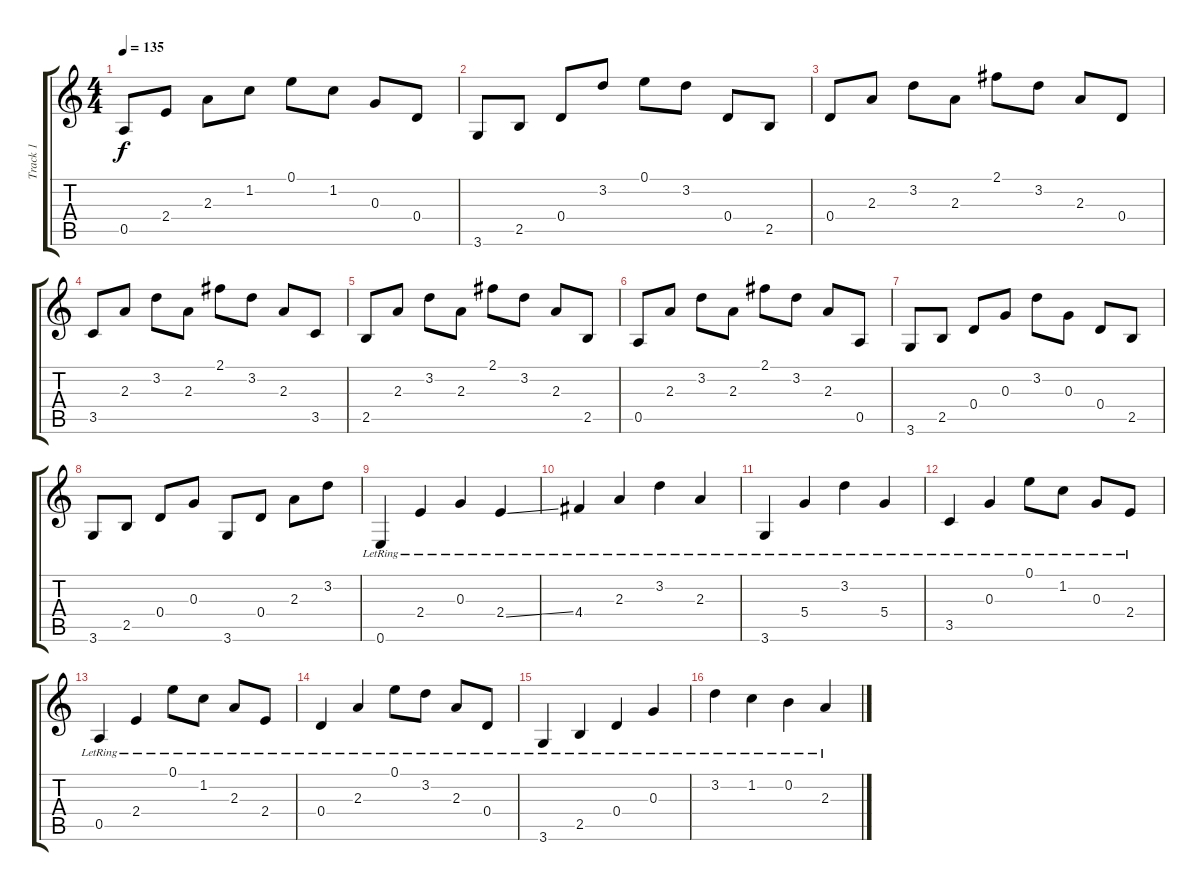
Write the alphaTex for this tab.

\track ("Track 1" "Track 1") {instrument electricguitarjazz}
\staff {score tabs}
\tuning (E4 B3 G3 D3 A2 E2) {hide}
\ts (4 4)
\tempo 135
\clef g2
\ks c
0.5.8{dy f} 2.4.8 2.3.8 1.2.8 0.1.8 1.2.8 0.3.8 0.4.8 |
3.6.8 2.5.8 0.4.8 3.2.8 0.1.8 3.2.8 0.4.8 2.5.8 |
0.4.8 2.3.8 3.2.8 2.3.8 2.1.8 3.2.8 2.3.8 0.4.8 |
3.5.8 2.3.8 3.2.8 2.3.8 2.1.8 3.2.8 2.3.8 3.5.8 |
2.5.8 2.3.8 3.2.8 2.3.8 2.1.8 3.2.8 2.3.8 2.5.8 |
0.5.8 2.3.8 3.2.8 2.3.8 2.1.8 3.2.8 2.3.8 0.5.8 |
3.6.8 2.5.8 0.4.8 0.3.8 3.2.8 0.3.8 0.4.8 2.5.8 |
3.6.8 2.5.8 0.4.8 0.3.8 3.6.8 0.4.8 2.3.8 3.2.8 |
0.6{lr}.4{volume 16} 2.4{lr}.4 0.3{lr}.4 2.4{ss lr}.4 |
4.4{lr}.4 2.3{lr}.4 3.2{lr}.4 2.3{lr}.4 |
3.6{lr}.4 5.4{lr}.4 3.2{lr}.4 5.4{lr}.4 |
3.5{lr}.4 0.3{lr}.4 0.1{lr}.8 1.2{lr}.8 0.3{lr}.8 2.4{lr}.8 |
0.5{lr}.4 2.4{lr}.4 0.1{lr}.8 1.2{lr}.8 2.3{lr}.8 2.4{lr}.8 |
0.4{lr}.4 2.3{lr}.4 0.1{lr}.8 3.2{lr}.8 2.3{lr}.8 0.4{lr}.8 |
3.6{lr}.4 2.5{lr}.4 0.4{lr}.4 0.3{lr}.4 |
3.2{lr}.4 1.2{lr}.4 0.2{lr}.4 2.3{lr}.4
